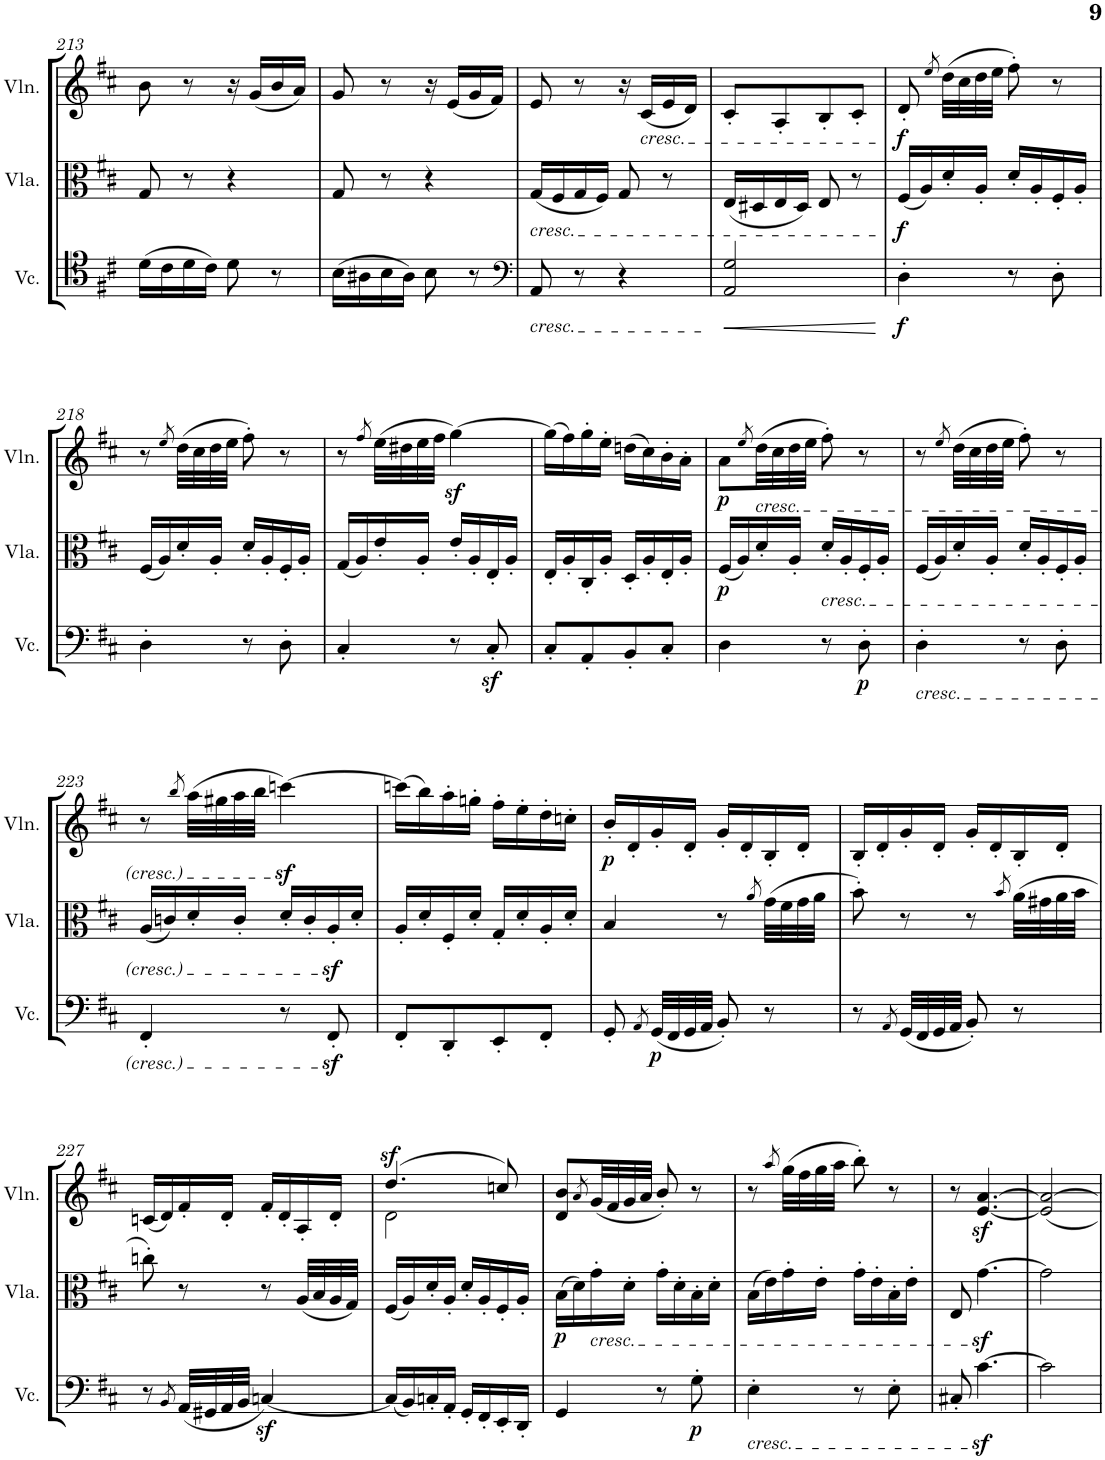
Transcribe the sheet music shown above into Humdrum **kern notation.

**kern	**dynam	**kern	**dynam	**kern	**dynam
*part3	*part3	*part2	*part2	*part1	*part1
*staff3	*staff3	*staff2	*staff2	*staff1	*staff1
*I"Violoncello	*	*I"Viola	*	*I"Violin	*
*I'Vc.	*	*I'Vla.	*	*I'Vln.	*
!!LO:PB:g=z
*clefC4	*	*clefC3	*	*clefG2	*
*k[f#c#]	*	*k[f#c#]	*	*k[f#c#]	*
*M2/4	*	*M2/4	*	*M2/4	*
=213	=213	=213	=213	=213	=213
(16d\LL	.	8G/	.	8b\	.
16c#\	.	.	.	.	.
16d\	.	8r	.	8r	.
16c#\JJ)	.	.	.	.	.
8d\	.	4r	.	16r	.
.	.	.	.	(16g/LL	.
8r	.	.	.	16b/	.
.	.	.	.	16a/JJ)	.
=214	=214	=214	=214	=214	=214
(16B\LL	.	8G/	.	8g/	.
16A#X\	.	.	.	.	.
16B\	.	8r	.	8r	.
16A#\JJ)	.	.	.	.	.
8B\	.	4r	.	16r	.
.	.	.	.	(16e/LL	.
8r	.	.	.	16g/	.
.	.	.	.	16f#/JJ)	.
=215	=215	=215	=215	=215	=215
*clefF4	*	*	*	*	*
!	!	!LO:TX:b:i:t=cresc.	!	!	!
!LO:TX:b:i:t=cresc.	!	!	!	!	!
8AA/	.	(16G/LL	.	8e/	.
.	.	16F#/	.	.	.
8r	.	16G/	.	8r	.
.	.	16F#/JJ)	.	.	.
4r	.	8G/	.	16r	.
!	!	!	!	!LO:TX:b:i:t=cresc.	!
.	.	.	.	(16c#/LL	.
.	.	8r	.	16e/	.
.	.	.	.	16d/JJ)	.
=216	=216	=216	=216	=216	=216
!	!LO:HP:b	!	!	!	!
2AA/ 2G/	<	(16E/LL	.	8c#'/L	.
.	.	16D#X/	.	.	.
.	.	16E/	.	8A'/	.
.	.	16D#/JJ)	.	.	.
.	.	8E/	.	8B'/	.
.	.	8r	.	8c#'/J	.
.	[	.	.	.	.
=217	=217	=217	=217	=217	=217
!	!LO:DY:b	!	!LO:DY:b	!	!LO:DY:b
4D'\	f	(16F#/LL	f	8d'/	f
.	.	16A/)	.	.	.
.	.	.	.	8qee/	.
.	.	16d'/	.	(32dd\LLL	.
.	.	.	.	32cc#\	.
.	.	16A'/JJ	.	32dd\	.
.	.	.	.	32ee\JJJ	.
8r	.	16d'/LL	.	8ff#'\)	.
.	.	16A'/	.	.	.
8D'\	.	16F#'/	.	8r	.
.	.	16A'/JJ	.	.	.
!!LO:LB:g=z
=218	=218	=218	=218	=218	=218
4D'\	.	(16F#/LL	.	8r	.
.	.	16A/)	.	.	.
.	.	.	.	8qee/	.
.	.	16d'/	.	(32dd\LLL	.
.	.	.	.	32cc#\	.
.	.	16A'/JJ	.	32dd\	.
.	.	.	.	32ee\JJJ	.
8r	.	16d'/LL	.	8ff#'\)	.
.	.	16A'/	.	.	.
8D'\	.	16F#'/	.	8r	.
.	.	16A'/JJ	.	.	.
=219	=219	=219	=219	=219	=219
4C#'/	.	(16G/LL	.	8r	.
.	.	16A/)	.	.	.
.	.	.	.	8qff#/	.
.	.	16e'/	.	(32ee\LLL	.
.	.	.	.	32dd#X\	.
.	.	16A'/JJ	.	32ee\	.
.	.	.	.	32ff#\JJJ	.
8r	.	16e'/LL	.	[4ggz<\)	.
.	.	16A'/	.	.	.
8C#z<'/	.	16E'/	.	.	.
.	.	16A'/JJ	.	.	.
=220	=220	=220	=220	=220	=220
8C#'/L	.	16E'/LL	.	(16gg\LL]	.
.	.	16A'/	.	16ff#\)	.
8AA'/	.	16C#'/	.	16gg'\	.
.	.	16A'/JJ	.	16ee'\JJ	.
8BB'/	.	16D'/LL	.	(16ddn\LL	.
.	.	16A'/	.	16cc#\)	.
8C#'/J	.	16E'/	.	16b'\	.
.	.	16A'/JJ	.	16a'\JJ	.
=221	=221	=221	=221	=221	=221
!	!	!	!LO:DY:b	!	!LO:DY:b
4D\	.	(16F#/LL	p	8a\L	p
.	.	16A/)	.	.	.
.	.	.	.	8qee/	.
!	!	!	!	!LO:TX:b:i:t=cresc.	!
.	.	16d'/	.	(32dd\LL	.
.	.	.	.	32cc#\	.
.	.	16A'/JJ	.	32dd\	.
.	.	.	.	32ee\JJJ	.
!	!	!LO:TX:b:i:t=cresc.	!	!	!
8r	.	16d'/LL	.	8ff#'\)	.
.	.	16A'/	.	.	.
!	!LO:DY:b	!	!	!	!
8D'\	p	16F#'/	.	8r	.
.	.	16A'/JJ	.	.	.
=222	=222	=222	=222	=222	=222
!LO:TX:b:i:t=cresc.	!	!	!	!	!
4D'\	.	(16F#/LL	.	8r	.
.	.	16A/)	.	.	.
.	.	.	.	8qee/	.
.	.	16d'/	.	(32dd\LLL	.
.	.	.	.	32cc#\	.
.	.	16A'/JJ	.	32dd\	.
.	.	.	.	32ee\JJJ	.
8r	.	16d'/LL	.	8ff#'\)	.
.	.	16A'/	.	.	.
8D'\	.	16F#'/	.	8r	.
.	.	16A'/JJ	.	.	.
!!LO:LB:g=z
=223	=223	=223	=223	=223	=223
4FF#'/	.	(16A/LL	.	8r	.
.	.	16cn/)	.	.	.
.	.	.	.	8qbb/	.
.	.	16d'/	.	(32aa\LLL	.
.	.	.	.	32gg#X\	.
.	.	16c'/JJ	.	32aa\	.
.	.	.	.	32bb\JJJ	.
8r	.	16d'/LL	.	[4cccnz<\)	.
.	.	16c'/	.	.	.
8FF#z<'/	.	16Az<'/	.	.	.
.	.	16d'/JJ	.	.	.
=224	=224	=224	=224	=224	=224
8FF#'/L	.	16A'/LL	.	(16cccn\LL]	.
.	.	16d'/	.	16bb\)	.
8DD'/	.	16F#'/	.	16aa'\	.
.	.	16d'/JJ	.	16ggn'\JJ	.
8EE'/	.	16G'/LL	.	16ff#'\LL	.
.	.	16d'/	.	16ee'\	.
8FF#'/J	.	16A'/	.	16dd'\	.
.	.	16d'/JJ	.	16ccn'\JJ	.
=225	=225	=225	=225	=225	=225
!	!	!	!	!	!LO:DY:b
8GG'/	.	4B/	.	16b'/LL	p
.	.	.	.	16d'/	.
8qAA/	.	.	.	.	.
!	!LO:DY:b	!	!	!	!
(32GG/LLL	p	.	.	16g'/	.
32FF#/	.	.	.	.	.
32GG/	.	.	.	16d'/JJ	.
32AA/JJJ	.	.	.	.	.
8BB'/)	.	8r	.	16g'/LL	.
.	.	.	.	16d'/	.
.	.	8qa/	.	.	.
8r	.	(32g\LLL	.	16B'/	.
.	.	32f#\	.	.	.
.	.	32g\	.	16d'/JJ	.
.	.	32a\JJJ	.	.	.
=226	=226	=226	=226	=226	=226
8r	.	8b'\)	.	16B'/LL	.
.	.	.	.	16d'/	.
8qAA/	.	.	.	.	.
(32GG/LLL	.	8r	.	16g'/	.
32FF#/	.	.	.	.	.
32GG/	.	.	.	16d'/JJ	.
32AA/JJJ	.	.	.	.	.
8BB'/)	.	8r	.	16g'/LL	.
.	.	.	.	16d'/	.
.	.	8qb/	.	.	.
8r	.	(32a\LLL	.	16B'/	.
.	.	32g#X\	.	.	.
.	.	32a\	.	16d'/JJ	.
.	.	32b\JJJ	.	.	.
!!LO:LB:g=z
=227	=227	=227	=227	=227	=227
8r	.	8ccn'\)	.	(16cn/LL	.
.	.	.	.	16d/)	.
8qBB/	.	.	.	.	.
(32AA/LLL	.	8r	.	16f#'/	.
32GG#X/	.	.	.	.	.
32AA/	.	.	.	16d'/JJ	.
32BB/JJJ	.	.	.	.	.
[4Cnz</)	.	8r	.	16f#'/LL	.
.	.	.	.	16d'/	.
.	.	(32A/LLL	.	16A'/	.
.	.	32B/	.	.	.
.	.	32A/	.	16d'/JJ	.
.	.	32G/JJJ)	.	.	.
=228	=228	=228	=228	=228	=228
*	*	*	*	*^	*
!	!	!	!	!	!	!LO:DY:a
(16C/LL]	.	(16F#/LL	.	(4.dd/	2d\	sf
16BB/)	.	16A/)	.	.	.	.
16Cn'/	.	16d'/	.	.	.	.
16AA'/JJ	.	16A'/JJ	.	.	.	.
16GG'/LL	.	16d'/LL	.	.	.	.
16FF#'/	.	16A'/	.	.	.	.
16EE'/	.	16F#'/	.	8ccn/)	.	.
16DD'/JJ	.	16A'/JJ	.	.	.	.
*	*	*	*	*v	*v	*
=229	=229	=229	=229	=229	=229
!	!	!	!LO:DY:b	!	!
4GG/	.	(16B\LL	p	8d/ 8b/L	.
.	.	16d\)	.	.	.
.	.	.	.	8qa/	.
!	!	!LO:TX:b:i:t=cresc.	!	!	!
.	.	16g'\	.	(32g/LL	.
.	.	.	.	32f#/	.
.	.	16d'\JJ	.	32g/	.
.	.	.	.	32a/JJJ	.
8r	.	16g'\LL	.	8b'/)	.
.	.	16d'\	.	.	.
!	!LO:DY:b	!	!	!	!
8G'\	p	16B'\	.	8r	.
.	.	16d'\JJ	.	.	.
=230	=230	=230	=230	=230	=230
!LO:TX:b:i:t=cresc.	!	!	!	!	!
4E'\	.	(16B\LL	.	8r	.
.	.	16e\)	.	.	.
.	.	.	.	8qaa/	.
.	.	16g'\	.	(32gg\LLL	.
.	.	.	.	32ff#\	.
.	.	16e'\JJ	.	32gg\	.
.	.	.	.	32aa\JJJ	.
8r	.	16g'\LL	.	8bb'\)	.
.	.	16e'\	.	.	.
8E'\	.	16B'\	.	8r	.
.	.	16e'\JJ	.	.	.
=231	=231	=231	=231	=231	=231
8C#X'/	.	8E/	.	8r	.
[4.c#z<\	.	[4.gz<\	.	[4.e/z< [4.a/z<	.
=232	=232	=232	=232	=232	=232
2c#\]	.	2g\]	.	2e/] 2a/_	.
=	=	=	=	=	=
*-	*-	*-	*-	*-	*-
